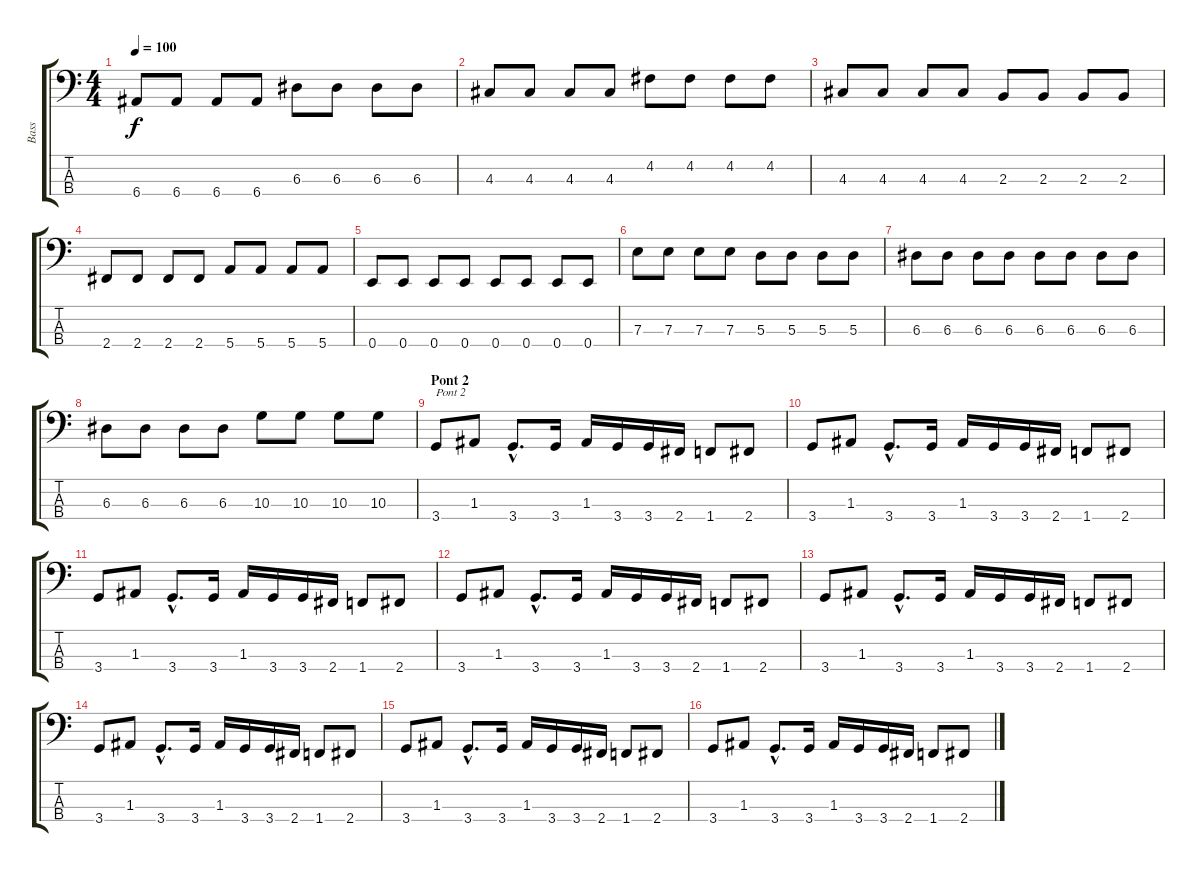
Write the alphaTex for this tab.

\track ("Bass" "Bass") {instrument electricbassfinger}
\staff {score tabs}
\tuning (G2 D2 A1 E1) {hide}
\ts (4 4)
\tempo 100
\clef f4
\ks c
6.4.8{dy f} 6.4.8 6.4.8 6.4.8 6.3.8 6.3.8 6.3.8 6.3.8 |
4.3.8 4.3.8 4.3.8 4.3.8 4.2.8 4.2.8 4.2.8 4.2.8 |
4.3.8 4.3.8 4.3.8 4.3.8 2.3.8 2.3.8 2.3.8 2.3.8 |
2.4.8 2.4.8 2.4.8 2.4.8 5.4.8 5.4.8 5.4.8 5.4.8 |
0.4.8 0.4.8 0.4.8 0.4.8 0.4.8 0.4.8 0.4.8 0.4.8 |
7.3.8 7.3.8 7.3.8 7.3.8 5.3.8 5.3.8 5.3.8 5.3.8 |
6.3.8 6.3.8 6.3.8 6.3.8 6.3.8 6.3.8 6.3.8 6.3.8 |
6.3.8 6.3.8 6.3.8 6.3.8 10.3.8 10.3.8 10.3.8 10.3.8 |
\section ("" "Pont 2")
3.4.8{txt "Pont 2"} 1.3.8 3.4{hac}.8{d} 3.4.16 1.3.16 3.4.16 3.4.16 2.4.16 1.4.8 2.4.8 |
3.4.8 1.3.8 3.4{hac}.8{d} 3.4.16 1.3.16 3.4.16 3.4.16 2.4.16 1.4.8 2.4.8 |
3.4.8 1.3.8 3.4{hac}.8{d} 3.4.16 1.3.16 3.4.16 3.4.16 2.4.16 1.4.8 2.4.8 |
3.4.8 1.3.8 3.4{hac}.8{d} 3.4.16 1.3.16 3.4.16 3.4.16 2.4.16 1.4.8 2.4.8 |
3.4.8 1.3.8 3.4{hac}.8{d} 3.4.16 1.3.16 3.4.16 3.4.16 2.4.16 1.4.8 2.4.8 |
3.4.8 1.3.8 3.4{hac}.8{d} 3.4.16 1.3.16 3.4.16 3.4.16 2.4.16 1.4.8 2.4.8 |
3.4.8 1.3.8 3.4{hac}.8{d} 3.4.16 1.3.16 3.4.16 3.4.16 2.4.16 1.4.8 2.4.8 |
3.4.8 1.3.8 3.4{hac}.8{d} 3.4.16 1.3.16 3.4.16 3.4.16 2.4.16 1.4.8 2.4.8
